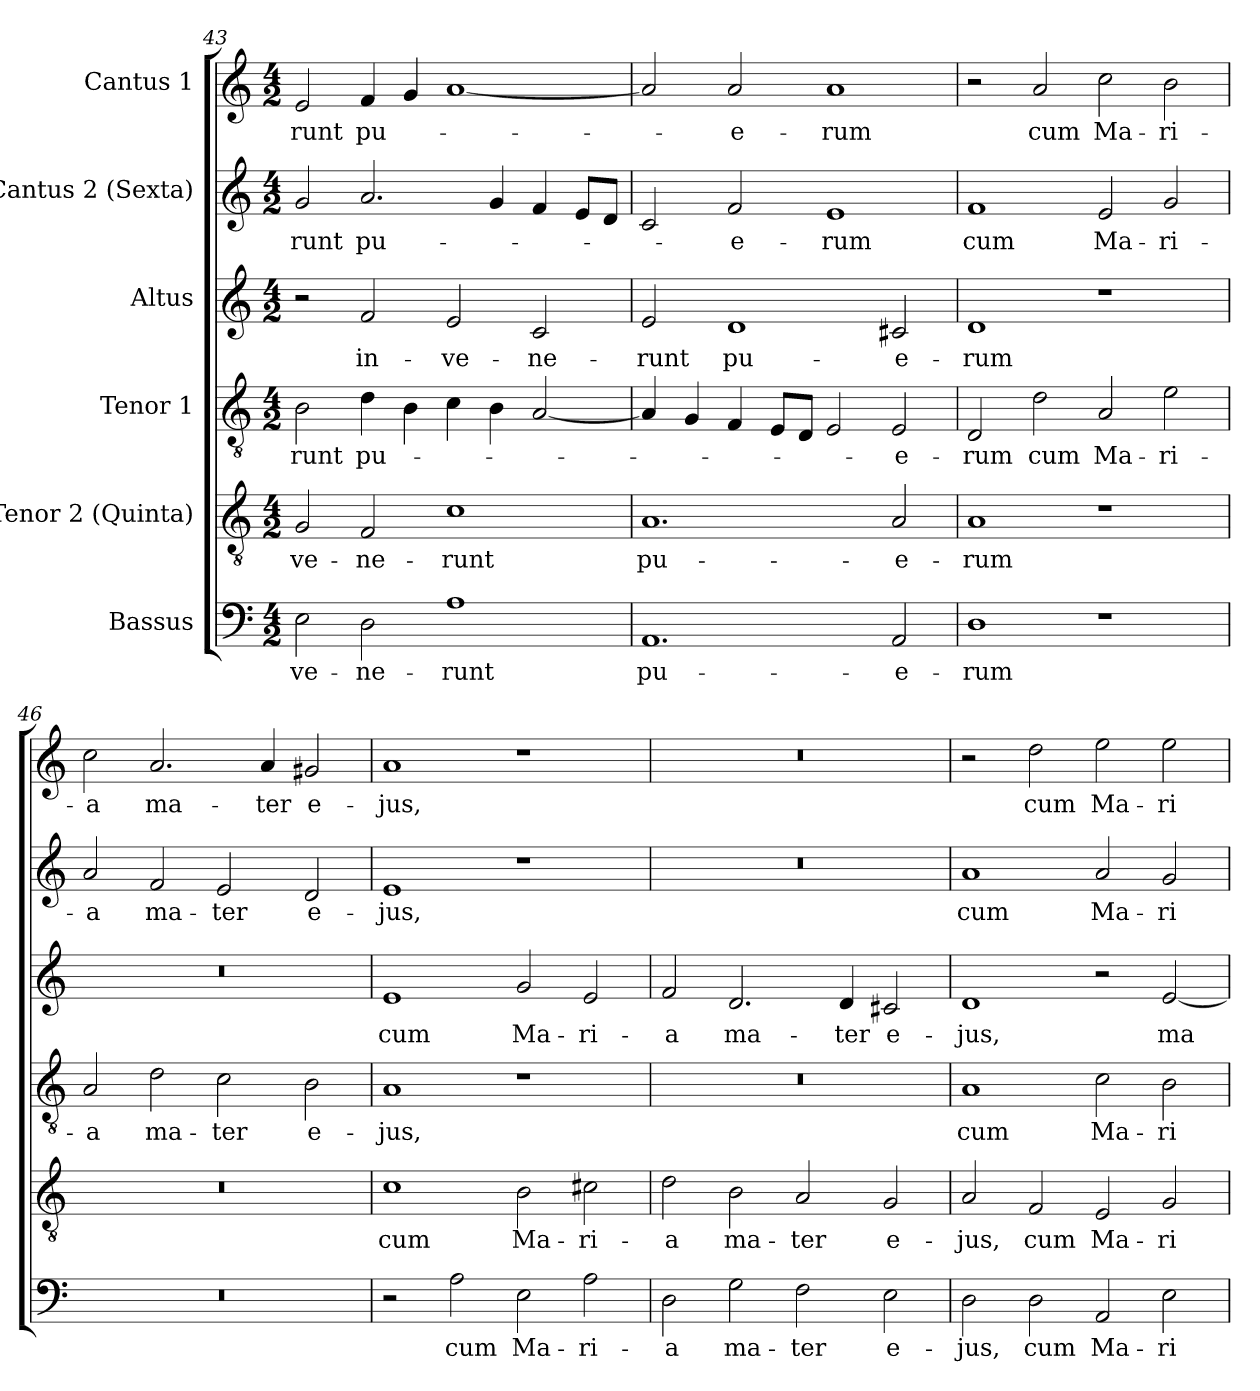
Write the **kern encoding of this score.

**kern	**text	**kern	**text	**kern	**text	**kern	**text	**kern	**text	**kern	**text
*part6	*part6	*part5	*part5	*part4	*part4	*part3	*part3	*part2	*part2	*part1	*part1
*staff6	*staff6	*staff5	*staff5	*staff4	*staff4	*staff3	*staff3	*staff2	*staff2	*staff1	*staff1
*I"Bassus	*	*I"Tenor 2 (Quinta)	*	*I"Tenor 1	*	*I"Altus	*	*I"Cantus 2 (Sexta)	*	*I"Cantus 1	*
*clefF4	*	*clefGv2	*	*clefGv2	*	*clefG2	*	*clefG2	*	*clefG2	*
*k[]	*	*k[]	*	*k[]	*	*k[]	*	*k[]	*	*k[]	*
*M4/2	*	*M4/2	*	*M4/2	*	*M4/2	*	*M4/2	*	*M4/2	*
=43	=43	=43	=43	=43	=43	=43	=43	=43	=43	=43	=43
!	!LO:LY:b	!	!LO:LY:b	!	!LO:LY:b	!	!	!	!LO:LY:b	!	!LO:LY:b
2E\	-ve-	2G/	-ve-	2B\	-runt	2r	.	2g/	-runt	2e/	-runt
!	!LO:LY:b	!	!LO:LY:b	!	!LO:LY:b	!	!LO:LY:b	!	!LO:LY:b	!	!LO:LY:b
2D\	-ne-	2F/	-ne-	4d\	pu-	2f/	in-	2.a/	pu-	4f/	pu-
.	.	.	.	4B\	.	.	.	.	.	4g/	.
!	!LO:LY:b	!	!LO:LY:b	!	!	!	!LO:LY:b	!	!	!	!
1A	-runt	1c	-runt	4c\	.	2e/	-ve-	.	.	[1a	.
.	.	.	.	4B\	.	.	.	4g/	.	.	.
!	!	!	!	!	!	!	!LO:LY:b	!	!	!	!
.	.	.	.	[2A/	.	2c/	-ne-	4f/	.	.	.
.	.	.	.	.	.	.	.	8e/L	.	.	.
.	.	.	.	.	.	.	.	8d/J	.	.	.
=44	=44	=44	=44	=44	=44	=44	=44	=44	=44	=44	=44
!	!LO:LY:b	!	!LO:LY:b	!	!	!	!LO:LY:b	!	!	!	!
1.AA	pu-	1.A	pu-	4A/]	.	2e/	-runt	2c/	.	2a/]	.
.	.	.	.	4G/	.	.	.	.	.	.	.
!	!	!	!	!	!	!	!LO:LY:b	!	!LO:LY:b	!	!LO:LY:b
.	.	.	.	4F/	.	1d	pu-	2f/	-e-	2a/	-e-
.	.	.	.	8E/L	.	.	.	.	.	.	.
.	.	.	.	8D/J	.	.	.	.	.	.	.
!	!	!	!	!	!	!	!	!	!LO:LY:b	!	!LO:LY:b
.	.	.	.	2E/	.	.	.	1e	-rum	1a	-rum
!	!LO:LY:b	!	!LO:LY:b	!	!LO:LY:b	!	!LO:LY:b	!	!	!	!
2AA/	-e-	2A/	-e-	2E/	-e-	2c#X/	-e-	.	.	.	.
=45	=45	=45	=45	=45	=45	=45	=45	=45	=45	=45	=45
!	!LO:LY:b	!	!LO:LY:b	!	!LO:LY:b	!	!LO:LY:b	!	!LO:LY:b	!	!
1D	-rum	1A	-rum	2D/	-rum	1d	-rum	1f	cum	2r	.
!	!	!	!	!	!LO:LY:b	!	!	!	!	!	!LO:LY:b
.	.	.	.	2d\	cum	.	.	.	.	2a/	cum
!	!	!	!	!	!LO:LY:b	!	!	!	!LO:LY:b	!	!LO:LY:b
1r	.	1r	.	2A/	Ma-	1r	.	2e/	Ma-	2cc\	Ma-
!	!	!	!	!	!LO:LY:b	!	!	!	!LO:LY:b	!	!LO:LY:b
.	.	.	.	2e\	-ri-	.	.	2g/	-ri-	2b\	-ri-
=46	=46	=46	=46	=46	=46	=46	=46	=46	=46	=46	=46
!	!	!	!	!	!LO:LY:b	!	!	!	!LO:LY:b	!	!LO:LY:b
0r	.	0r	.	2A/	-a	0r	.	2a/	-a	2cc\	-a
!	!	!	!	!	!LO:LY:b	!	!	!	!LO:LY:b	!	!LO:LY:b
.	.	.	.	2d\	ma-	.	.	2f/	ma-	2.a/	ma-
!	!	!	!	!	!LO:LY:b	!	!	!	!LO:LY:b	!	!
.	.	.	.	2c\	-ter	.	.	2e/	-ter	.	.
!	!	!	!	!	!	!	!	!	!	!	!LO:LY:b
.	.	.	.	.	.	.	.	.	.	4a/	-ter
!	!	!	!	!	!LO:LY:b	!	!	!	!LO:LY:b	!	!LO:LY:b
.	.	.	.	2B\	e-	.	.	2d/	e-	2g#X/	e-
!!LO:LB:g=z
=47	=47	=47	=47	=47	=47	=47	=47	=47	=47	=47	=47
!	!	!	!LO:LY:b	!	!LO:LY:b	!	!LO:LY:b	!	!LO:LY:b	!	!LO:LY:b
2r	.	1c	cum	1A	-jus,	1e	cum	1e	-jus,	1a	-jus,
!	!LO:LY:b	!	!	!	!	!	!	!	!	!	!
2A\	cum	.	.	.	.	.	.	.	.	.	.
!	!LO:LY:b	!	!LO:LY:b	!	!	!	!LO:LY:b	!	!	!	!
2E\	Ma-	2B\	Ma-	1r	.	2g/	Ma-	1r	.	1r	.
!	!LO:LY:b	!	!LO:LY:b	!	!	!	!LO:LY:b	!	!	!	!
2A\	-ri-	2c#X\	-ri-	.	.	2e/	-ri-	.	.	.	.
=48	=48	=48	=48	=48	=48	=48	=48	=48	=48	=48	=48
!	!LO:LY:b	!	!LO:LY:b	!	!	!	!LO:LY:b	!	!	!	!
2D\	-a	2d\	-a	0r	.	2f/	-a	0r	.	0r	.
!	!LO:LY:b	!	!LO:LY:b	!	!	!	!LO:LY:b	!	!	!	!
2G\	ma-	2B\	ma-	.	.	2.d/	ma-	.	.	.	.
!	!LO:LY:b	!	!LO:LY:b	!	!	!	!	!	!	!	!
2F\	-ter	2A/	-ter	.	.	.	.	.	.	.	.
!	!	!	!	!	!	!	!LO:LY:b	!	!	!	!
.	.	.	.	.	.	4d/	-ter	.	.	.	.
!	!LO:LY:b	!	!LO:LY:b	!	!	!	!LO:LY:b	!	!	!	!
2E\	e-	2G/	e-	.	.	2c#X/	e-	.	.	.	.
=49	=49	=49	=49	=49	=49	=49	=49	=49	=49	=49	=49
!	!LO:LY:b	!	!LO:LY:b	!	!LO:LY:b	!	!LO:LY:b	!	!LO:LY:b	!	!
2D\	-jus,	2A/	-jus,	1A	cum	1d	-jus,	1a	cum	2r	.
!	!LO:LY:b	!	!LO:LY:b	!	!	!	!	!	!	!	!LO:LY:b
2D\	cum	2F/	cum	.	.	.	.	.	.	2dd\	cum
!	!LO:LY:b	!	!LO:LY:b	!	!LO:LY:b	!	!	!	!LO:LY:b	!	!LO:LY:b
2AA/	Ma-	2E/	Ma-	2c\	Ma-	2r	.	2a/	Ma-	2ee\	Ma-
!	!LO:LY:b	!	!LO:LY:b	!	!LO:LY:b	!	!LO:LY:b	!	!LO:LY:b	!	!LO:LY:b
2E\	-ri-	2G/	-ri-	2B\	-ri-	[2e	ma-	2g/	-ri-	2ee\	-ri-
=	=	=	=	=	=	=	=	=	=	=	=
*-	*-	*-	*-	*-	*-	*-	*-	*-	*-	*-	*-
